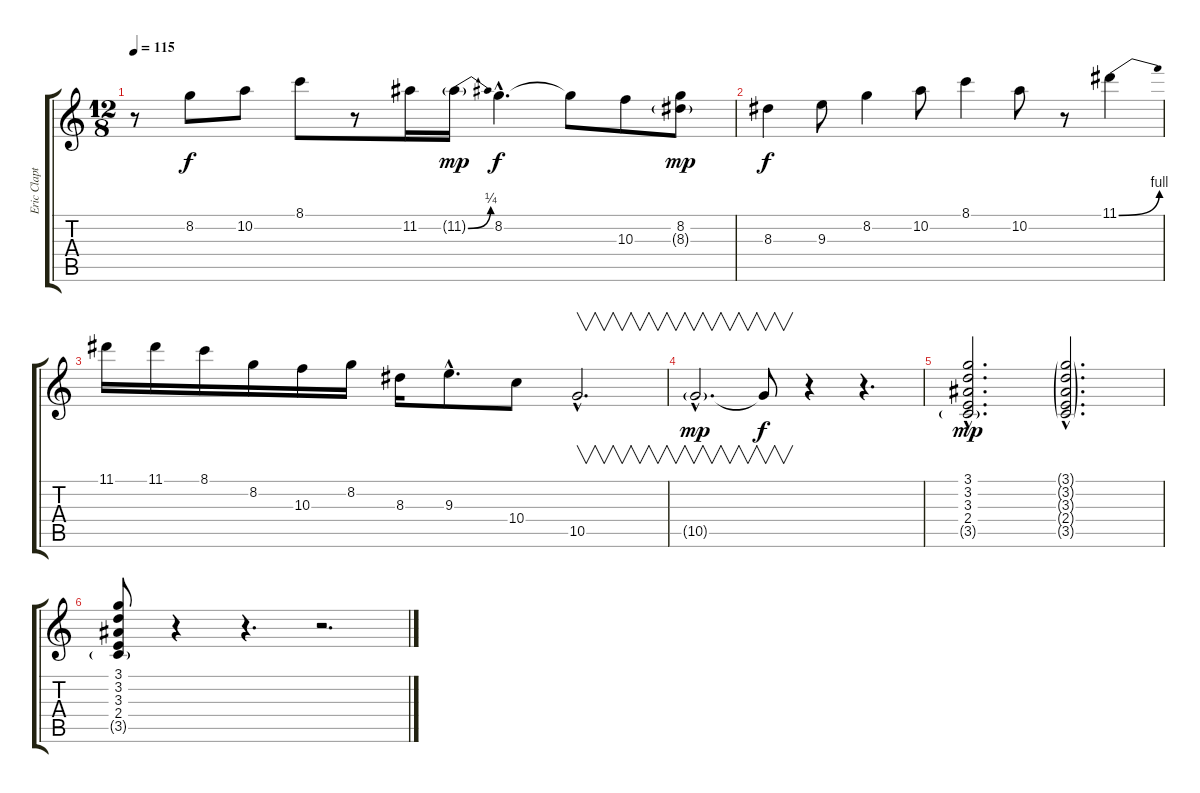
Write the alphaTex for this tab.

\track ("Eric Clapton Lead Guitar" "Eric Clapt") {instrument electricguitarclean}
\staff {score tabs}
\tuning (E4 B3 G3 D3 A2 E2) {hide}
\ts (12 8)
\tempo 115
\clef g2
\ks c
r.8{dy mp} 8.2.8{dy f} 10.2.8 8.1.8 r.8 11.2.16 11.2{be (bend 0 0 60 1) g}.16{dy mp} 8.2{hac}.4{d dy f} 8.2{t}.8 10.3.8 (8.2 8.3{g}).8{dy mp} |
8.3.4{dy f} 9.3.8 8.2.4 10.2.8 8.1.4 10.2.8 r.8 11.1{be (bend 0 0 60 4)}.4 |
11.1.16 11.1.16 8.1.16 8.2.16 10.3.16 8.2.16 8.3.16 9.3{hac}.8{d} 10.4.8 10.5{hac}.2{v d} |
10.5{g hac}.2{v d dy mp} 10.5{t}.8{v dy f} r.4 r.4{d} |
(3.1{hac} 3.2{hac} 3.3{hac} 2.4{hac} 3.5{g hac}).2{d dy mp} (3.1{g hac} 3.2{g hac} 3.3{g hac} 2.4{g hac} 3.5{g hac}).2{d} |
(3.1 3.2 3.3 2.4 3.5{g}).8 r.4 r.4{d} r.2{d}
